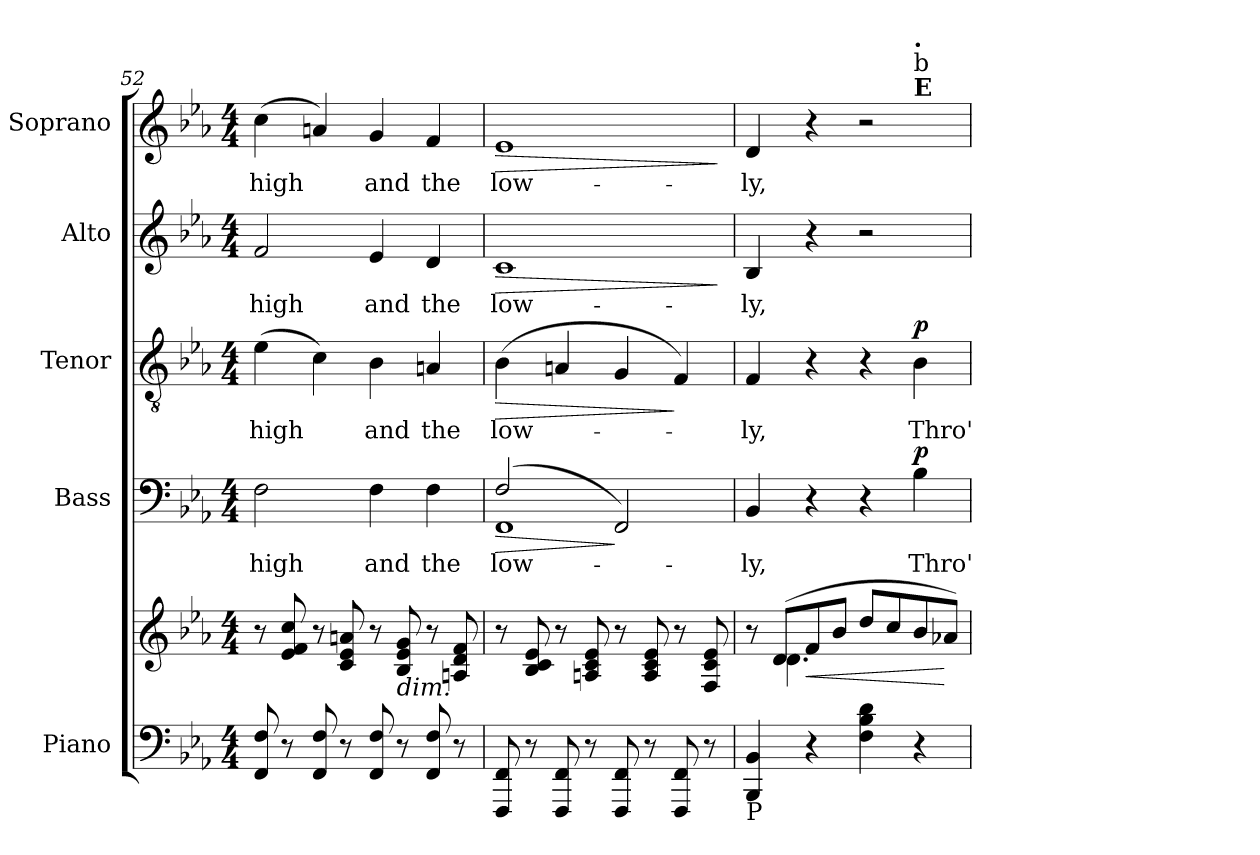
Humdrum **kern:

**kern	**kern	**dynam	**kern	**text	**dynam	**kern	**text	**dynam	**kern	**text	**dynam	**kern	**text	**dynam
*part5	*part5	*part5	*part4	*part4	*part4	*part3	*part3	*part3	*part2	*part2	*part2	*part1	*part1	*part1
*staff6	*staff5	*staff5/6	*staff4	*staff4	*staff4	*staff3	*staff3	*staff3	*staff2	*staff2	*staff2	*staff1	*staff1	*staff1
*I"Piano	*	*	*I"Bass	*	*	*I"Tenor	*	*	*I"Alto	*	*	*I"Soprano	*	*
*I'Pno.	*	*	*I'B.	*	*	*I'T.	*	*	*I'A.	*	*	*I'S.	*	*
*clefF4	*clefG2	*	*clefF4	*	*	*clefGv2	*	*	*clefG2	*	*	*clefG2	*	*
*	*	*	*	*	*	*ITrd7c12	*	*	*	*	*	*	*	*
*k[b-e-a-]	*k[b-e-a-]	*	*k[b-e-a-]	*	*	*k[b-e-a-]	*	*	*k[b-e-a-]	*	*	*k[b-e-a-]	*	*
*E-:	*E-:	*	*E-:	*	*	*E-:	*	*	*E-:	*	*	*E-:	*	*
*M4/4	*M4/4	*	*M4/4	*	*	*M4/4	*	*	*M4/4	*	*	*M4/4	*	*
=52	=52	=52	=52	=52	=52	=52	=52	=52	=52	=52	=52	=52	=52	=52
!	!	!	!	!LO:LY:b:color=#000000	!	!	!	!	!	!	!	!	!	!
!	!	!	!	!	!	!	!LO:LY:b:color=#000000	!	!	!	!	!	!	!
!	!	!	!	!	!	!	!	!	!	!LO:LY:b:color=#000000	!	!	!	!
!	!	!	!	!	!	!	!	!	!	!	!	!	!LO:LY:b:color=#000000	!
8FFi/ 8Fi	8r	.	2Fi\	high	.	(4E-i\	high	.	2fi/	high	.	(4cci\	high	.
8r	8e-i/ 8fi 8cci	.	.	.	.	.	.	.	.	.	.	.	.	.
8FFi/ 8Fi	8r	.	.	.	.	4Ci\)	.	.	.	.	.	4ani/)	.	.
8r	8ci/ 8e-i 8ani	.	.	.	.	.	.	.	.	.	.	.	.	.
!	!	!	!	!LO:LY:b:color=#000000	!	!	!	!	!	!	!	!	!	!
!	!	!	!	!	!	!	!LO:LY:b:color=#000000	!	!	!	!	!	!	!
!	!	!	!	!	!	!	!	!	!	!LO:LY:b:color=#000000	!	!	!	!
!	!	!	!	!	!	!	!	!	!	!	!	!	!LO:LY:b:color=#000000	!
8FFi/ 8Fi	8r	.	4Fi\	and	.	4BB-i\	and	.	4e-i/	and	.	4gi/	and	.
!	!LO:TX:b:i:t=dim.	!	!	!	!	!	!	!	!	!	!	!	!	!
8r	8B-i/ 8e-i 8gi	.	.	.	.	.	.	.	.	.	.	.	.	.
!	!	!	!	!LO:LY:b:color=#000000	!	!	!	!	!	!	!	!	!	!
!	!	!	!	!	!	!	!LO:LY:b:color=#000000	!	!	!	!	!	!	!
!	!	!	!	!	!	!	!	!	!	!LO:LY:b:color=#000000	!	!	!	!
!	!	!	!	!	!	!	!	!	!	!	!	!	!LO:LY:b:color=#000000	!
8FFi/ 8Fi	8r	.	4Fi\	the	.	4AAni/	the	.	4di/	the	.	4fi/	the	.
8r	8Ani/ 8di 8fi	.	.	.	.	.	.	.	.	.	.	.	.	.
=53	=53	=53	=53	=53	=53	=53	=53	=53	=53	=53	=53	=53	=53	=53
!	!	!	!	!LO:LY:b:color=#000000	!LO:HP:b	!	!	!	!	!	!	!	!	!
*	*	*	*^	*	*	*	*	*	*	*	*	*	*	*
!	!	!	!	!	!	!	!	!LO:LY:b:color=#000000	!LO:HP:b	!	!	!	!	!	!
!	!	!	!	!	!	!	!	!	!	!	!LO:LY:b:color=#000000	!LO:HP:b	!	!	!
!	!	!	!	!	!	!	!	!	!	!	!	!	!	!LO:LY:b:color=#000000	!LO:HP:b
8FFFi/ 8FFi	8r	.	(2Fi/	1FFi	low-	>	(4BB-i\	low-	>	1ci	low-	>	1e-i	low-	>
8r	8B-i/ 8ci 8e-i	.	.	.	.	.	.	.	.	.	.	.	.	.	.
8FFFi/ 8FFi	8r	.	.	.	.	.	4AAni/	.	.	.	.	.	.	.	.
8r	8Ani/ 8ci 8e-i	.	.	.	.	.	.	.	.	.	.	.	.	.	.
8FFFi/ 8FFi	8r	.	2FFi/)	.	.	]	4GGi/	.	.	.	.	.	.	.	.
8r	8Ai/ 8ci 8e-i	.	.	.	.	.	.	.	.	.	.	.	.	.	.
8FFFi/ 8FFi	8r	.	.	.	.	.	4FFi/)	.	]	.	.	.	.	.	.
8r	8Fi/ 8ci 8e-i	.	.	.	.	.	.	.	.	.	.	.	.	.	.
*	*	*	*v	*v	*	*	*	*	*	*	*	*	*	*	*
.	.	.	.	.	.	.	.	.	.	.	]	.	.	]
=54	=54	=54	=54	=54	=54	=54	=54	=54	=54	=54	=54	=54	=54	=54
*	*^	*	*	*	*	*	*	*	*	*	*	*	*	*
!	!	!	!	!	!LO:LY:b:color=#000000	!	!	!	!	!	!	!	!	!	!
!	!	!	!	!	!	!	!	!LO:LY:b:color=#000000	!	!	!	!	!	!	!
!	!	!	!	!	!	!	!	!	!	!	!LO:LY:b:color=#000000	!	!	!	!
!LO:TX:b:t=P	!	!	!	!	!	!	!	!	!	!	!	!	!	!	!
!	!	!	!	!	!	!	!	!	!	!	!	!	!	!LO:LY:b:color=#000000	!
*	*	*	*	*	*	*	*	*	*	*	*	*	*^	*	*
4BBB-i/ 4BB-i	8r	8ryy	.	4BB-i/	-ly,	.	4FFi/	-ly,	.	4B-i/	-ly,	.	4di/	2.ryy	-ly,	.
.	(8di/L	4.di\	.	.	.	.	.	.	.	.	.	.	.	.	.	.
!	!	!	!LO:HP:b	!	!	!	!	!	!	!	!	!	!	!	!	!
4r	8fi/	.	<	4r	.	.	4r	.	.	4r	.	.	4r	.	.	.
.	8b-i/J	.	.	.	.	.	.	.	.	.	.	.	.	.	.	.
4Fi\ 4B-i 4di	8ddi/L	2ryy	.	4r	.	.	4r	.	.	2r	.	.	2r	.	.	.
.	8cci/	.	.	.	.	.	.	.	.	.	.	.	.	.	.	.
!	!	!	!	!	!LO:LY:b:color=#000000	!	!	!	!	!	!	!	!	!	!	!
!	!	!	!	!	!	!	!	!	!	!	!	!	!	!LO:TX:a:B:t=E	!	!
!	!	!	!	!	!	!	!	!	!	!	!	!	!	!LO:TX:t=b	!	!
!	!	!	!	!	!	!	!	!	!	!	!	!	!	!LO:TX:B:t=.	!	!
!	!	!	!	!	!	!	!	!LO:LY:b:color=#000000	!	!	!	!	!	!	!	!
4r	8b-i/	.	.	4B-i\	Thro'	p	4BB-i\	Thro'	p	.	.	.	.	4ryy	.	.
.	8a-Xi/J)	.	[	.	.	.	.	.	.	.	.	.	.	.	.	.
*	*v	*v	*	*	*	*	*	*	*	*	*	*	*v	*v	*	*
=	=	=	=	=	=	=	=	=	=	=	=	=	=	=
*-	*-	*-	*-	*-	*-	*-	*-	*-	*-	*-	*-	*-	*-	*-
